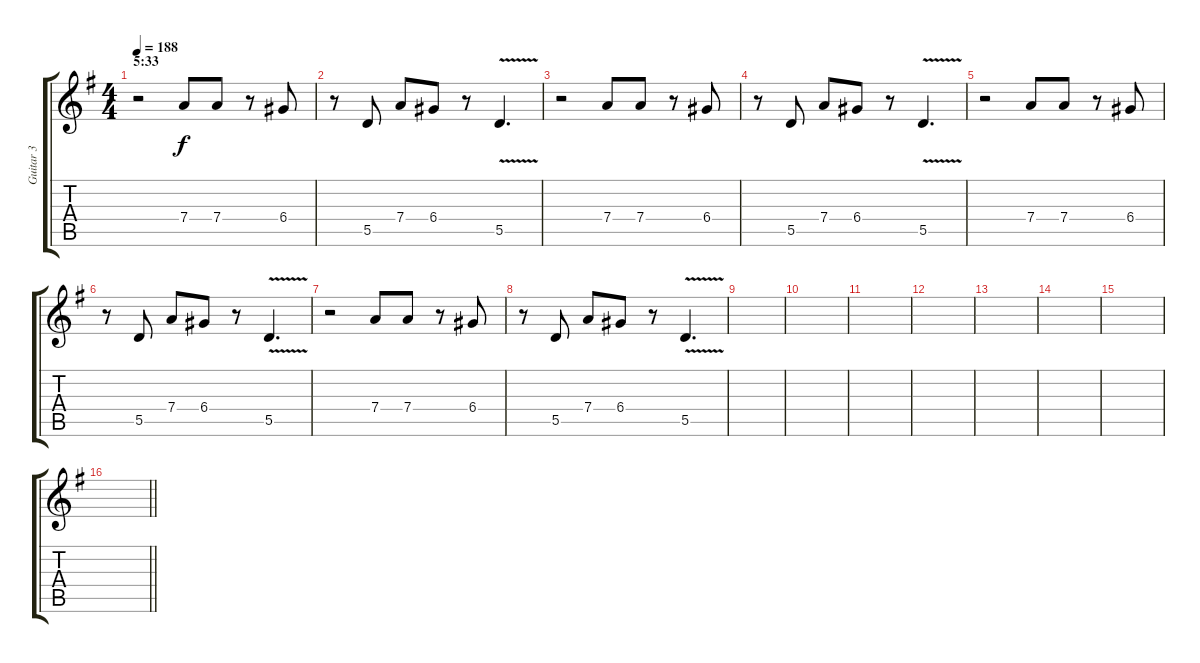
\track ("Guitar 3" "Guitar 3") {instrument distortionguitar}
\staff {score tabs}
\tuning (E4 B3 G3 D3 A2 E2) {hide}
\ts (4 4)
\section ("" "5:33")
\tempo 188
\clef g2
\ks eminor
r.2{dy f} 7.4.8 7.4.8 r.8 6.4.8 |
r.8 5.5.8 7.4.8 6.4.8 r.8 5.5{v}.4{d} |
r.2 7.4.8 7.4.8 r.8 6.4.8 |
r.8 5.5.8 7.4.8 6.4.8 r.8 5.5{v}.4{d} |
r.2 7.4.8 7.4.8 r.8 6.4.8 |
r.8 5.5.8 7.4.8 6.4.8 r.8 5.5{v}.4{d} |
r.2 7.4.8 7.4.8 r.8 6.4.8 |
r.8 5.5.8 7.4.8 6.4.8 r.8 5.5{v}.4{d} |
|
|
|
|
|
|
|
\barLineRight lightlight
